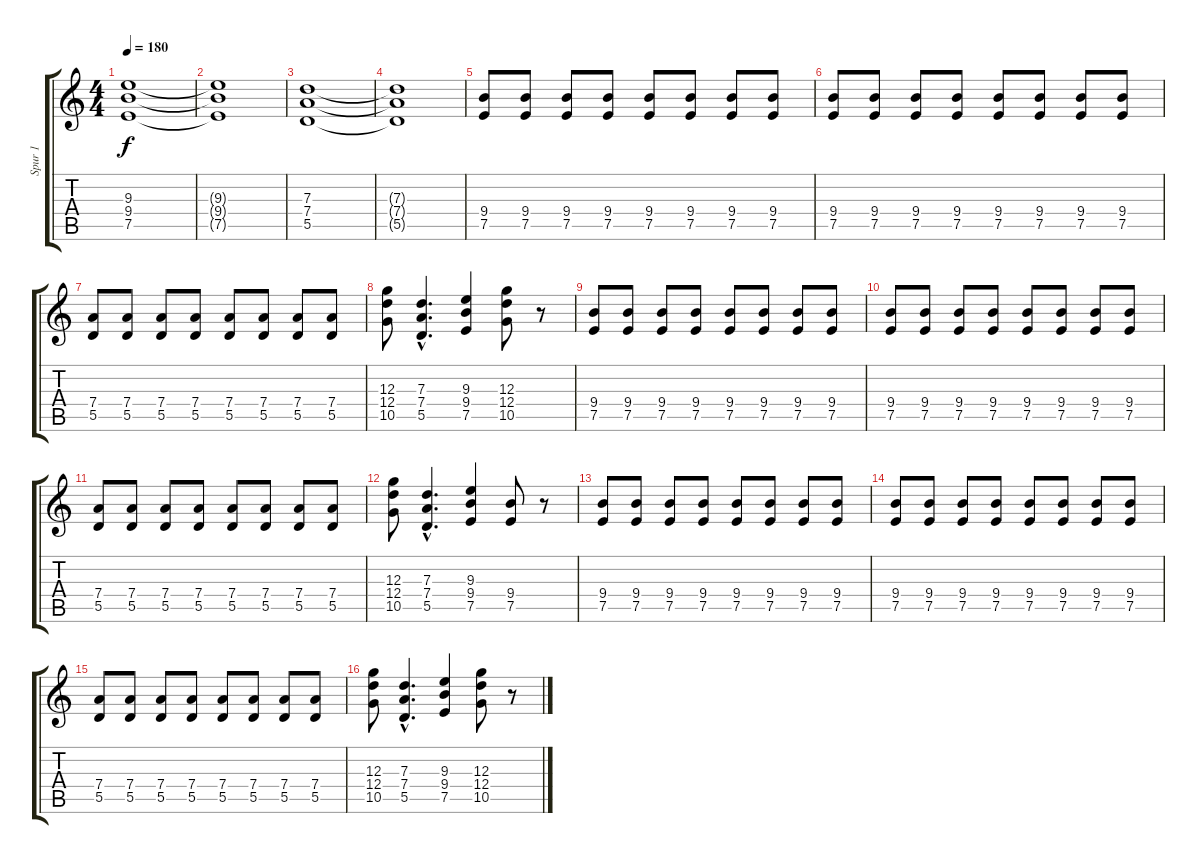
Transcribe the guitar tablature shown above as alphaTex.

\track ("Spur 1" "Spur 1") {instrument distortionguitar}
\staff {score tabs}
\tuning (E4 B3 G3 D3 A2 E2) {hide}
\ts (4 4)
\tempo 180
\clef g2
\ks c
(9.3 9.4 7.5).1{dy f} |
(9.3{t} 9.4{t} 7.5{t}).1 |
(7.3 7.4 5.5).1 |
(7.3{t} 7.4{t} 5.5{t}).1 |
(9.4 7.5).8 (9.4 7.5).8 (9.4 7.5).8 (9.4 7.5).8 (9.4 7.5).8 (9.4 7.5).8 (9.4 7.5).8 (9.4 7.5).8 |
(9.4 7.5).8 (9.4 7.5).8 (9.4 7.5).8 (9.4 7.5).8 (9.4 7.5).8 (9.4 7.5).8 (9.4 7.5).8 (9.4 7.5).8 |
(7.4 5.5).8 (7.4 5.5).8 (7.4 5.5).8 (7.4 5.5).8 (7.4 5.5).8 (7.4 5.5).8 (7.4 5.5).8 (7.4 5.5).8 |
(12.3 12.4 10.5).8 (7.3{hac} 7.4{hac} 5.5{hac}).4{d} (9.3 9.4 7.5).4 (12.3 12.4 10.5).8 r.8 |
(9.4 7.5).8 (9.4 7.5).8 (9.4 7.5).8 (9.4 7.5).8 (9.4 7.5).8 (9.4 7.5).8 (9.4 7.5).8 (9.4 7.5).8 |
(9.4 7.5).8 (9.4 7.5).8 (9.4 7.5).8 (9.4 7.5).8 (9.4 7.5).8 (9.4 7.5).8 (9.4 7.5).8 (9.4 7.5).8 |
(7.4 5.5).8 (7.4 5.5).8 (7.4 5.5).8 (7.4 5.5).8 (7.4 5.5).8 (7.4 5.5).8 (7.4 5.5).8 (7.4 5.5).8 |
(12.3 12.4 10.5).8 (7.3{hac} 7.4{hac} 5.5{hac}).4{d} (9.3 9.4 7.5).4 (9.4 7.5).8 r.8 |
(9.4 7.5).8 (9.4 7.5).8 (9.4 7.5).8 (9.4 7.5).8 (9.4 7.5).8 (9.4 7.5).8 (9.4 7.5).8 (9.4 7.5).8 |
(9.4 7.5).8 (9.4 7.5).8 (9.4 7.5).8 (9.4 7.5).8 (9.4 7.5).8 (9.4 7.5).8 (9.4 7.5).8 (9.4 7.5).8 |
(7.4 5.5).8 (7.4 5.5).8 (7.4 5.5).8 (7.4 5.5).8 (7.4 5.5).8 (7.4 5.5).8 (7.4 5.5).8 (7.4 5.5).8 |
(12.3 12.4 10.5).8 (7.3{hac} 7.4{hac} 5.5{hac}).4{d} (9.3 9.4 7.5).4 (12.3 12.4 10.5).8 r.8
